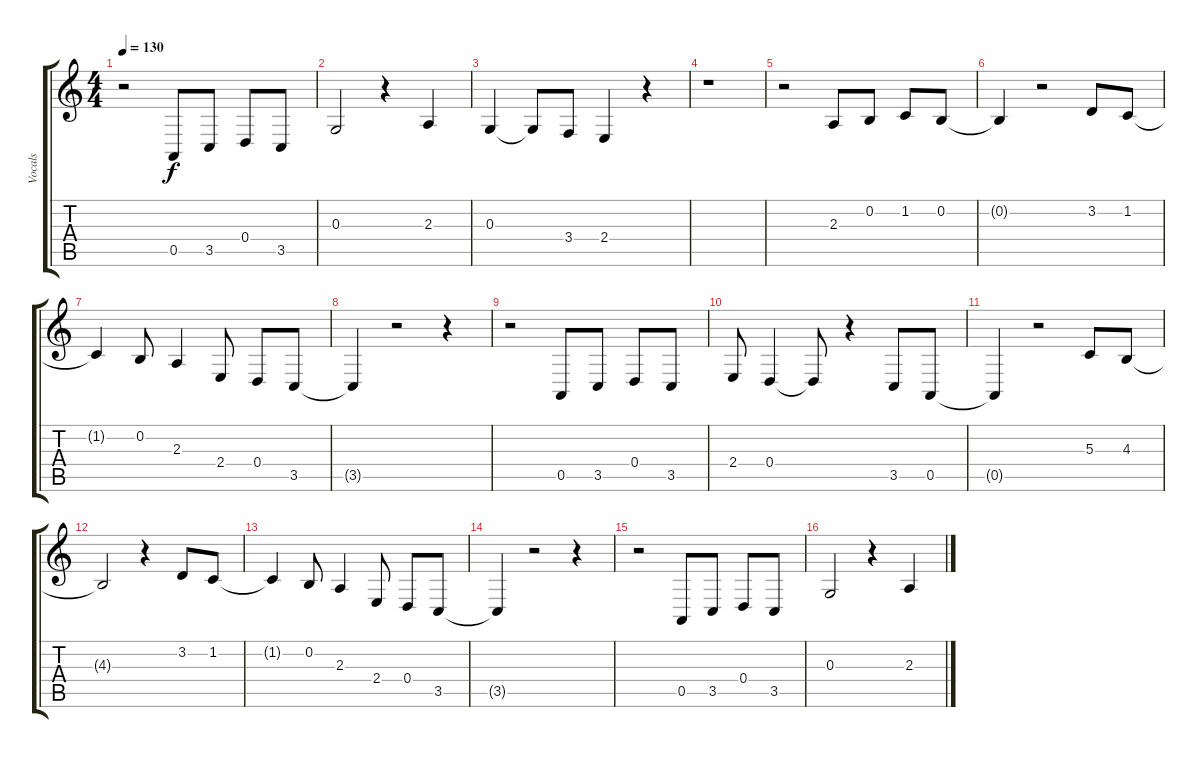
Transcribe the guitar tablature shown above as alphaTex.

\track ("Vocals" "Vocals") {instrument altosax}
\staff {score tabs}
\tuning (E4 B3 G3 D3 A2 E2) {hide}
\ts (4 4)
\tempo 130
\clef g2
\ks c
r.2{dy f} 0.5.8 3.5.8 0.4.8 3.5.8 |
0.3.2 r.4 2.3.4 |
0.3.4 0.3{t}.8 3.4.8 2.4.4 r.4 |
r.1 |
r.2 2.3.8 0.2.8 1.2.8 0.2.8 |
0.2{t}.4 r.2 3.2.8 1.2.8 |
1.2{t}.4 0.2.8 2.3.4 2.4.8 0.4.8 3.5.8 |
3.5{t}.4 r.2 r.4 |
r.2 0.5.8 3.5.8 0.4.8 3.5.8 |
2.4.8 0.4.4 0.4{t}.8 r.4 3.5.8 0.5.8 |
0.5{t}.4 r.2 5.3.8 4.3.8 |
4.3{t}.2 r.4 3.2.8 1.2.8 |
1.2{t}.4 0.2.8 2.3.4 2.4.8 0.4.8 3.5.8 |
3.5{t}.4 r.2 r.4 |
r.2 0.5.8 3.5.8 0.4.8 3.5.8 |
0.3.2 r.4 2.3.4
